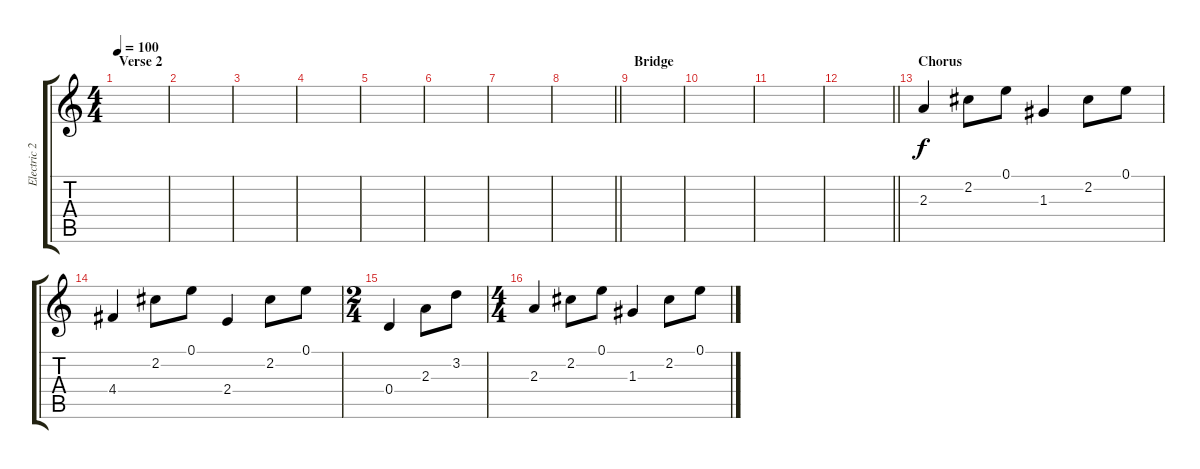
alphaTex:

\track ("Electric 2" "Electric 2") {instrument distortionguitar}
\staff {score tabs}
\tuning (E4 B3 G3 D3 A2 E2) {hide}
\ts (4 4)
\section ("" "Verse 2")
\tempo 100
\clef g2
\ks c
|
|
|
|
|
|
|
\barLineRight lightlight
|
\section ("" "Bridge")
|
|
|
\barLineRight lightlight
|
\section ("" "Chorus")
2.3.4 2.2.8 0.1.8 1.3.4 2.2.8 0.1.8 |
4.4.4 2.2.8 0.1.8 2.4.4 2.2.8 0.1.8 |
\ts (2 4)
0.4.4 2.3.8 3.2.8 |
\ts (4 4)
2.3.4 2.2.8 0.1.8 1.3.4 2.2.8 0.1.8
